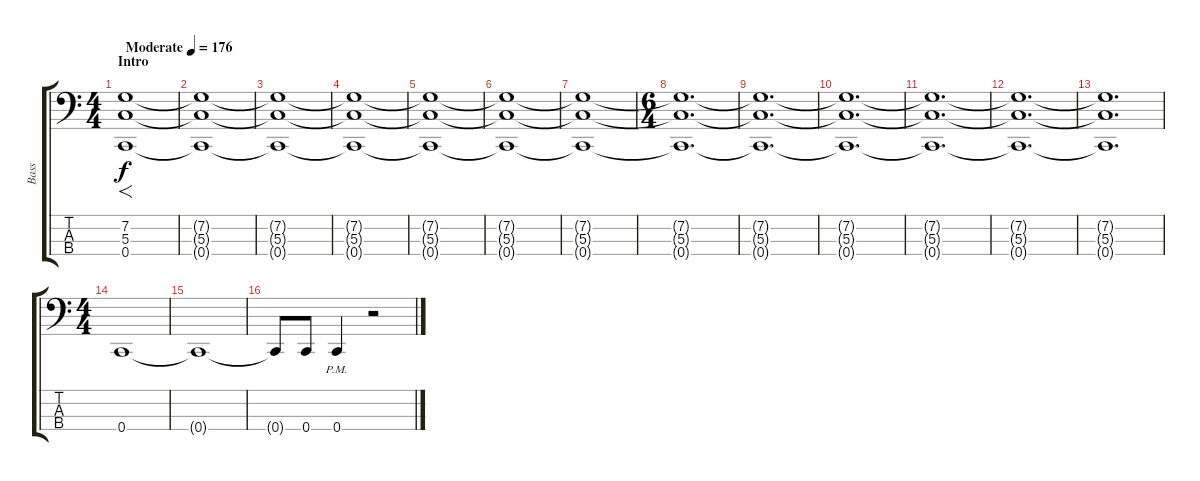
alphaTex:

\track ("Bass" "Bass") {instrument slapbass1}
\staff {score tabs}
\tuning (F2 C2 G1 C1) {hide}
\ts (4 4)
\section ("" "Intro")
\tempo (176 "Moderate")
\clef f4
\ks c
(7.2 5.3 0.4).1{f dy f instrument slapbass1} |
(7.2{t} 5.3{t} 0.4{t}).1 |
(7.2{t} 5.3{t} 0.4{t}).1 |
(7.2{t} 5.3{t} 0.4{t}).1 |
(7.2{t} 5.3{t} 0.4{t}).1 |
(7.2{t} 5.3{t} 0.4{t}).1 |
(7.2{t} 5.3{t} 0.4{t}).1 |
\ts (6 4)
(7.2{t} 5.3{t} 0.4{t}).1{d} |
(7.2{t} 5.3{t} 0.4{t}).1{d} |
(7.2{t} 5.3{t} 0.4{t}).1{d} |
(7.2{t} 5.3{t} 0.4{t}).1{d} |
(7.2{t} 5.3{t} 0.4{t}).1{d} |
(7.2{t} 5.3{t} 0.4{t}).1{d} |
\ts (4 4)
0.4.1 |
0.4{t}.1 |
0.4{t}.8 0.4.8 0.4{pm}.4 r.2
